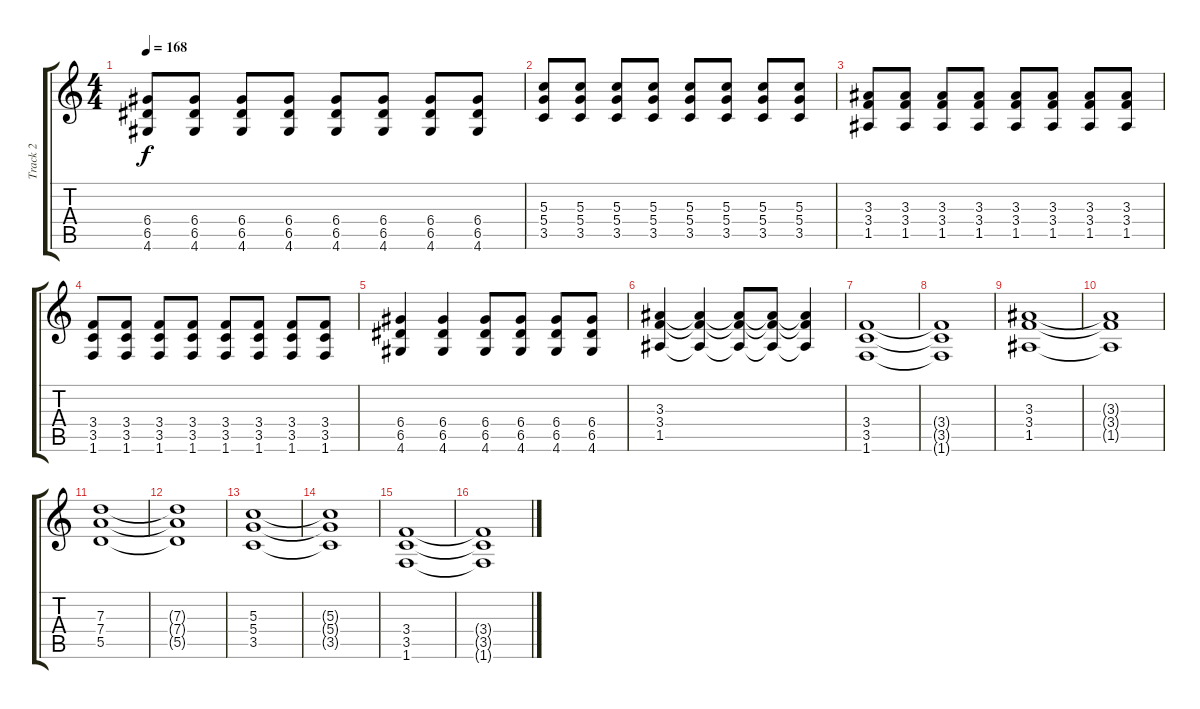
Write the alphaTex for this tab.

\track ("Track 2" "Track 2") {instrument distortionguitar}
\staff {score tabs}
\tuning (E4 B3 G3 D3 A2 E2) {hide}
\ts (4 4)
\tempo 168
\clef g2
\ks c
(6.4 6.5 4.6).8{dy f} (6.4 6.5 4.6).8 (6.4 6.5 4.6).8 (6.4 6.5 4.6).8 (6.4 6.5 4.6).8 (6.4 6.5 4.6).8 (6.4 6.5 4.6).8 (6.4 6.5 4.6).8 |
(5.3 5.4 3.5).8 (5.3 5.4 3.5).8 (5.3 5.4 3.5).8 (5.3 5.4 3.5).8 (5.3 5.4 3.5).8 (5.3 5.4 3.5).8 (5.3 5.4 3.5).8 (5.3 5.4 3.5).8 |
(3.3 3.4 1.5).8 (3.3 3.4 1.5).8 (3.3 3.4 1.5).8 (3.3 3.4 1.5).8 (3.3 3.4 1.5).8 (3.3 3.4 1.5).8 (3.3 3.4 1.5).8 (3.3 3.4 1.5).8 |
(3.4 3.5 1.6).8 (3.4 3.5 1.6).8 (3.4 3.5 1.6).8 (3.4 3.5 1.6).8 (3.4 3.5 1.6).8 (3.4 3.5 1.6).8 (3.4 3.5 1.6).8 (3.4 3.5 1.6).8 |
(6.4 6.5 4.6).4 (6.4 6.5 4.6).4 (6.4 6.5 4.6).8 (6.4 6.5 4.6).8 (6.4 6.5 4.6).8 (6.4 6.5 4.6).8 |
(3.3 3.4 1.5).4 (3.3{t} 3.4{t} 1.5{t}).4 (3.3{t} 3.4{t} 1.5{t}).8 (3.3{t} 3.4{t} 1.5{t}).8 (3.3{t} 3.4{t} 1.5{t}).4 |
(3.4 3.5 1.6).1 |
(3.4{t} 3.5{t} 1.6{t}).1 |
(3.3 3.4 1.5).1 |
(3.3{t} 3.4{t} 1.5{t}).1 |
(7.3 7.4 5.5).1 |
(7.3{t} 7.4{t} 5.5{t}).1 |
(5.3 5.4 3.5).1 |
(5.3{t} 5.4{t} 3.5{t}).1 |
(3.4 3.5 1.6).1 |
(3.4{t} 3.5{t} 1.6{t}).1
